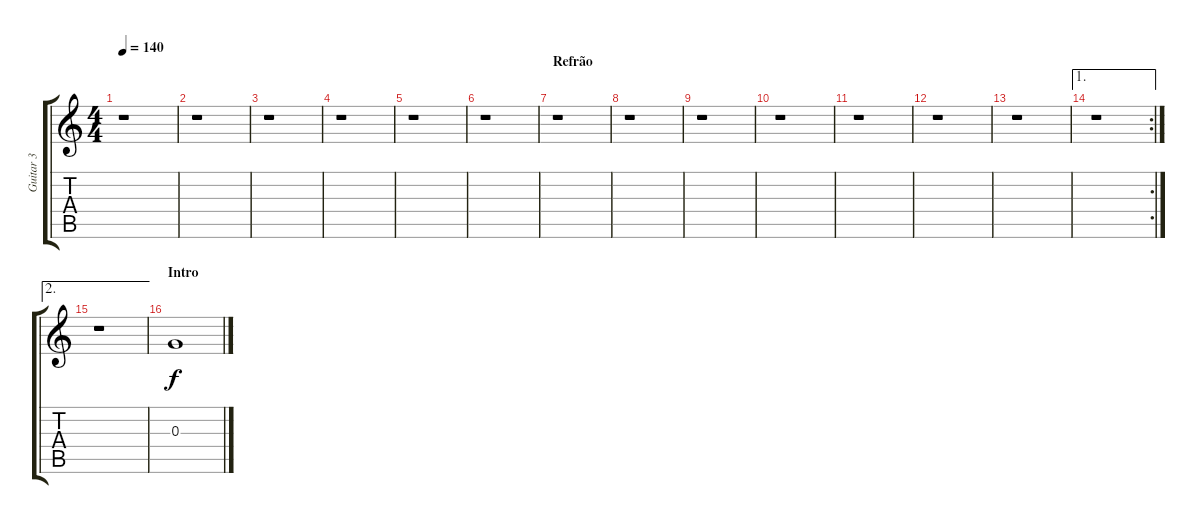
\track ("Guitar 3" "Guitar 3") {instrument distortionguitar}
\staff {score tabs}
\tuning (E4 B3 G3 D3 A2 E2) {hide}
\ts (4 4)
\tempo 140
\clef g2
\ks c
r.1{dy f} |
r.1 |
r.1 |
r.1 |
r.1 |
r.1 |
\section ("" "Refrão")
r.1 |
r.1 |
r.1 |
r.1 |
r.1 |
r.1 |
r.1 |
\ae 1
\rc 2
r.1 |
\ae 2
r.1 |
\section ("" "Intro")
0.3.1
